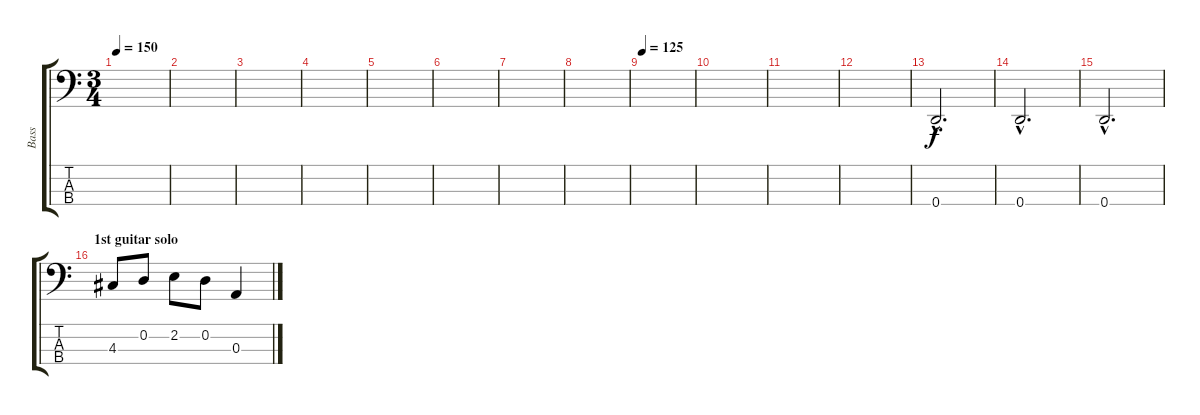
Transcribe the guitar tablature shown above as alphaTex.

\track ("Bass" "Bass") {instrument fretlessbass}
\staff {score tabs}
\tuning (G2 D2 A1 D1) {hide}
\ts (3 4)
\tempo 150
\tempo 125
\tempo 130
\tempo 150
\clef f4
\ks c
|
|
|
|
|
|
|
|
\tempo 125
|
|
|
|
0.4{hac}.2{d} |
0.4{hac}.2{d} |
0.4{hac}.2{d} |
\section ("" "1st guitar solo")
4.3.8 0.2.8 2.2.8 0.2.8 0.3.4
